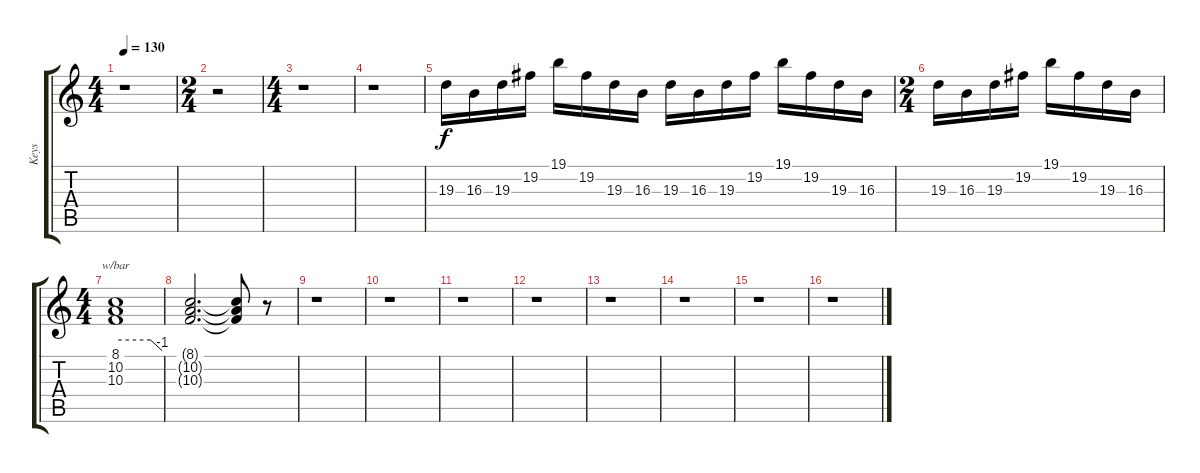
\track ("Keys" "Keys") {instrument rockorgan}
\staff {score tabs}
\tuning (E4 B3 G3 D3 A2 E2) {hide}
\ts (4 4)
\tempo 130
\clef g2
\ks c
r.1{dy f} |
\ts (2 4)
r.2 |
\ts (4 4)
r.1 |
r.1 |
19.3.16{volume 14 balance 8 instrument rockorgan} 16.3.16 19.3.16 19.2.16 19.1.16 19.2.16 19.3.16 16.3.16 19.3.16 16.3.16 19.3.16 19.2.16 19.1.16 19.2.16 19.3.16 16.3.16 |
\ts (2 4)
19.3.16 16.3.16 19.3.16 19.2.16 19.1.16 19.2.16 19.3.16 16.3.16 |
\ts (4 4)
(8.1 10.2 10.3).1{tbe (custom default 0 0 45 0 60 -4)} |
(8.1{t} 10.2{t} 10.3{t}).2{d} (8.1{t} 10.2{t} 10.3{t}).8 r.8 |
r.1 |
r.1 |
r.1 |
r.1 |
r.1 |
r.1 |
r.1 |
r.1
